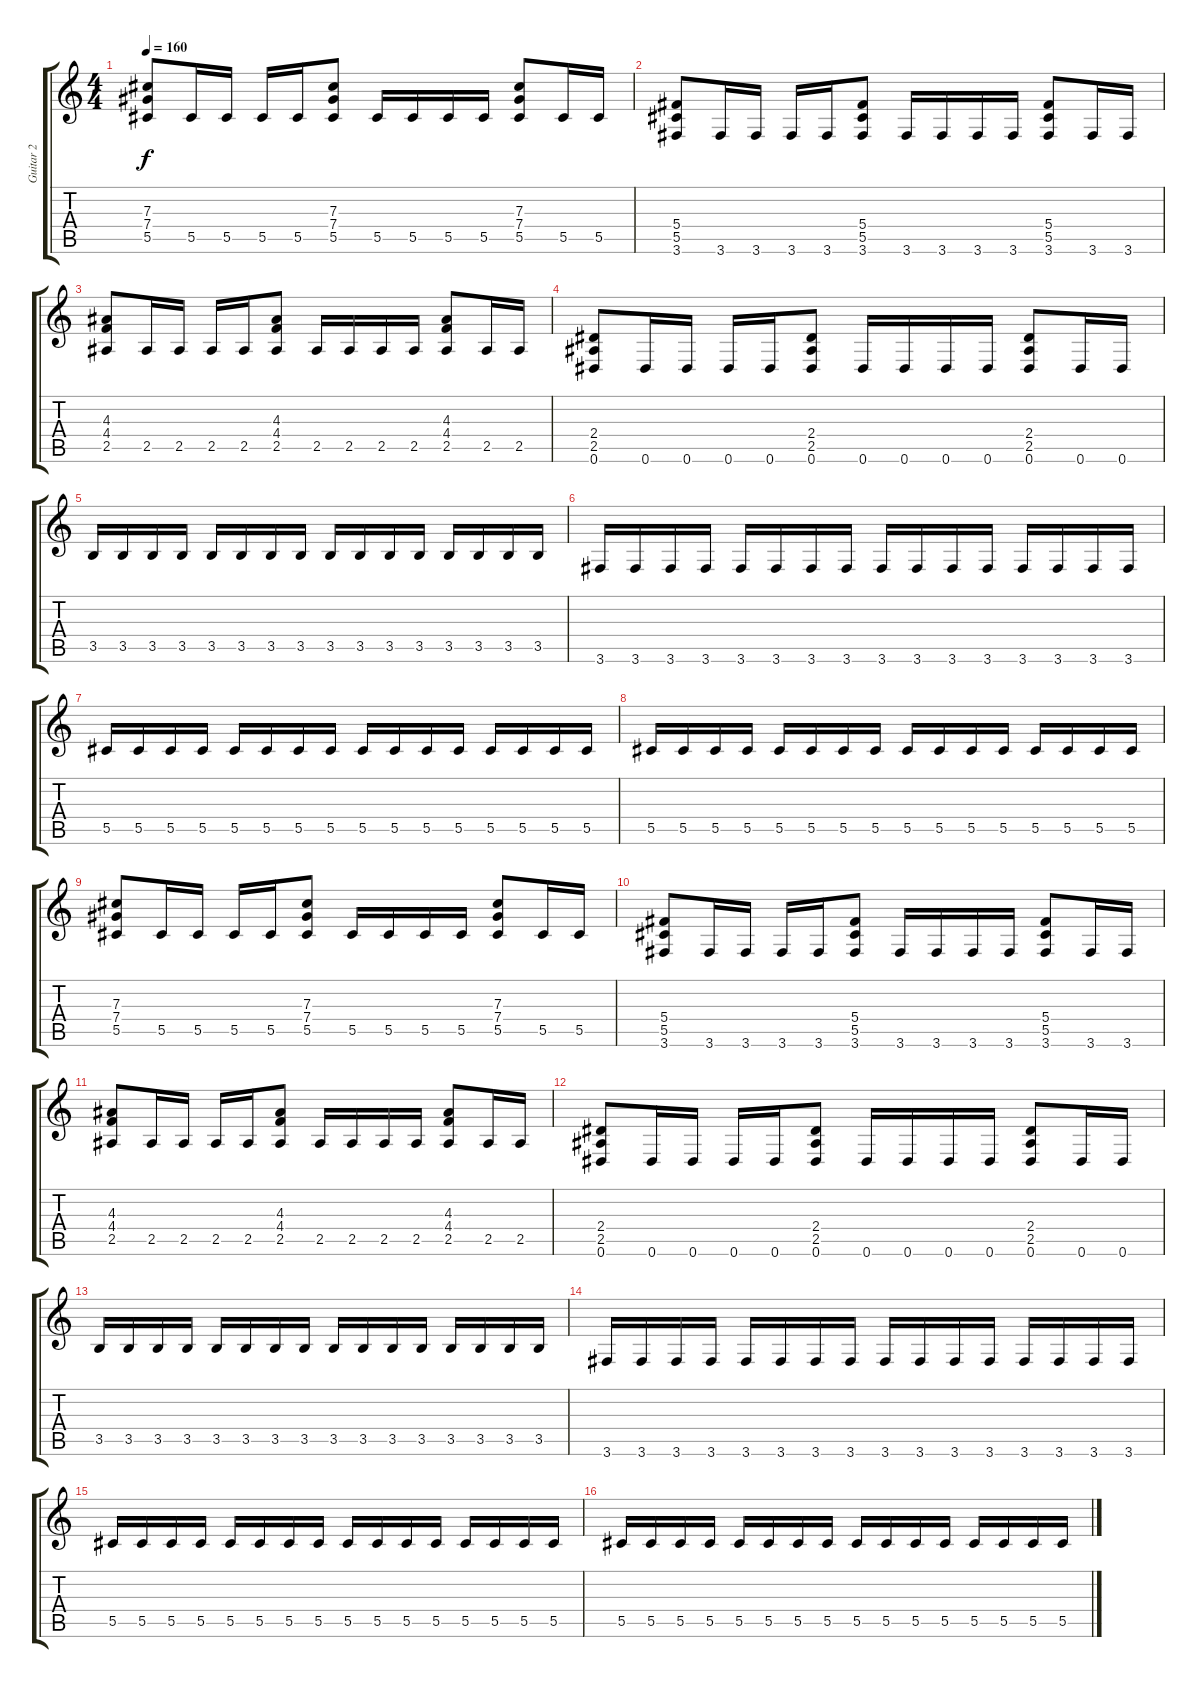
\track ("Guitar 2" "Guitar 2") {instrument distortionguitar}
\staff {score tabs}
\tuning (Eb4 Bb3 Gb3 Db3 Ab2 Eb2) {hide}
\ts (4 4)
\tempo 160
\clef g2
\ks c
(7.3 7.4 5.5).8{dy f} 5.5.16 5.5.16 5.5.16 5.5.16 (7.3 7.4 5.5).8 5.5.16 5.5.16 5.5.16 5.5.16 (7.3 7.4 5.5).8 5.5.16 5.5.16 |
(5.4 5.5 3.6).8 3.6.16 3.6.16 3.6.16 3.6.16 (5.4 5.5 3.6).8 3.6.16 3.6.16 3.6.16 3.6.16 (5.4 5.5 3.6).8 3.6.16 3.6.16 |
(4.3 4.4 2.5).8 2.5.16 2.5.16 2.5.16 2.5.16 (4.3 4.4 2.5).8 2.5.16 2.5.16 2.5.16 2.5.16 (4.3 4.4 2.5).8 2.5.16 2.5.16 |
(2.4 2.5 0.6).8 0.6.16 0.6.16 0.6.16 0.6.16 (2.4 2.5 0.6).8 0.6.16 0.6.16 0.6.16 0.6.16 (2.4 2.5 0.6).8 0.6.16 0.6.16 |
3.5.16 3.5.16 3.5.16 3.5.16 3.5.16 3.5.16 3.5.16 3.5.16 3.5.16 3.5.16 3.5.16 3.5.16 3.5.16 3.5.16 3.5.16 3.5.16 |
3.6.16 3.6.16 3.6.16 3.6.16 3.6.16 3.6.16 3.6.16 3.6.16 3.6.16 3.6.16 3.6.16 3.6.16 3.6.16 3.6.16 3.6.16 3.6.16 |
5.5.16 5.5.16 5.5.16 5.5.16 5.5.16 5.5.16 5.5.16 5.5.16 5.5.16 5.5.16 5.5.16 5.5.16 5.5.16 5.5.16 5.5.16 5.5.16 |
5.5.16 5.5.16 5.5.16 5.5.16 5.5.16 5.5.16 5.5.16 5.5.16 5.5.16 5.5.16 5.5.16 5.5.16 5.5.16 5.5.16 5.5.16 5.5.16 |
(7.3 7.4 5.5).8 5.5.16 5.5.16 5.5.16 5.5.16 (7.3 7.4 5.5).8 5.5.16 5.5.16 5.5.16 5.5.16 (7.3 7.4 5.5).8 5.5.16 5.5.16 |
(5.4 5.5 3.6).8 3.6.16 3.6.16 3.6.16 3.6.16 (5.4 5.5 3.6).8 3.6.16 3.6.16 3.6.16 3.6.16 (5.4 5.5 3.6).8 3.6.16 3.6.16 |
(4.3 4.4 2.5).8 2.5.16 2.5.16 2.5.16 2.5.16 (4.3 4.4 2.5).8 2.5.16 2.5.16 2.5.16 2.5.16 (4.3 4.4 2.5).8 2.5.16 2.5.16 |
(2.4 2.5 0.6).8 0.6.16 0.6.16 0.6.16 0.6.16 (2.4 2.5 0.6).8 0.6.16 0.6.16 0.6.16 0.6.16 (2.4 2.5 0.6).8 0.6.16 0.6.16 |
3.5.16 3.5.16 3.5.16 3.5.16 3.5.16 3.5.16 3.5.16 3.5.16 3.5.16 3.5.16 3.5.16 3.5.16 3.5.16 3.5.16 3.5.16 3.5.16 |
3.6.16 3.6.16 3.6.16 3.6.16 3.6.16 3.6.16 3.6.16 3.6.16 3.6.16 3.6.16 3.6.16 3.6.16 3.6.16 3.6.16 3.6.16 3.6.16 |
5.5.16 5.5.16 5.5.16 5.5.16 5.5.16 5.5.16 5.5.16 5.5.16 5.5.16 5.5.16 5.5.16 5.5.16 5.5.16 5.5.16 5.5.16 5.5.16 |
5.5.16 5.5.16 5.5.16 5.5.16 5.5.16 5.5.16 5.5.16 5.5.16 5.5.16 5.5.16 5.5.16 5.5.16 5.5.16 5.5.16 5.5.16 5.5.16
